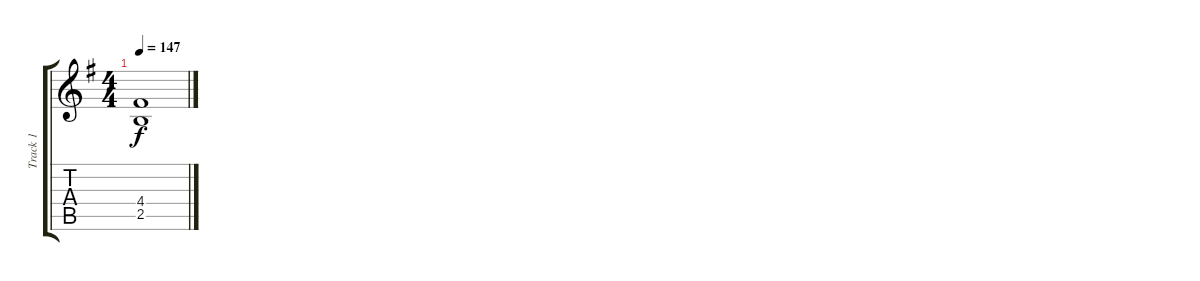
\track ("Track 1" "Track 1") {instrument distortionguitar}
\staff {score tabs}
\tuning (E4 B3 G3 D3 A2 E2) {hide}
\ts (4 4)
\tempo 147
\clef g2
\ks eminor
(4.4{t} 2.5{t}).1{dy f}
